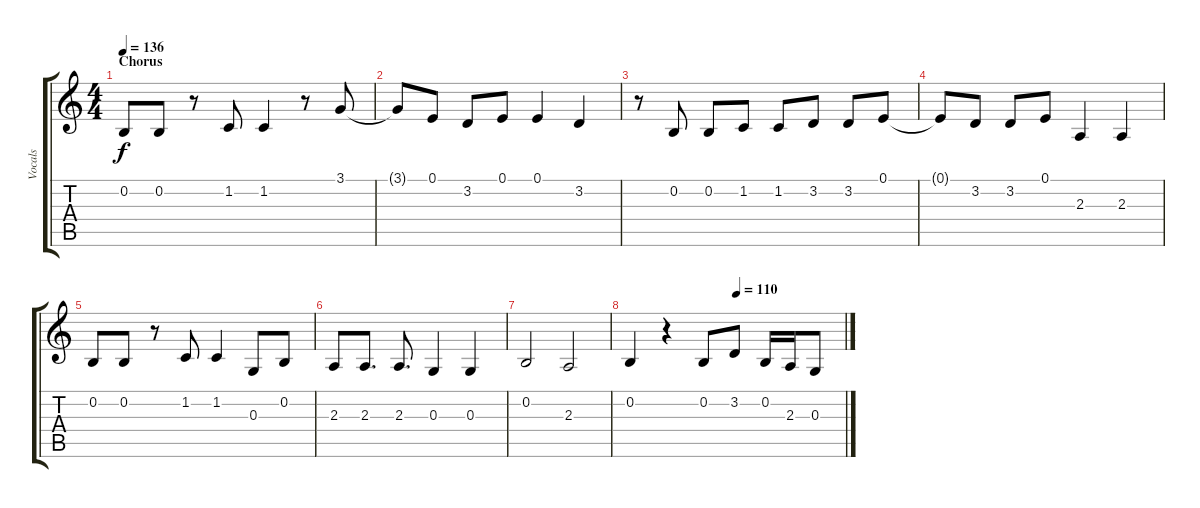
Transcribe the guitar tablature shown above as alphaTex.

\track ("Vocals" "Vocals") {instrument altosax}
\staff {score tabs}
\tuning (E4 B3 G3 D3 A2 E2) {hide}
\ts (4 4)
\section ("" "Chorus")
\tempo 136
\clef g2
\ks c
0.2.8{dy f} 0.2.8 r.8 1.2.8 1.2.4 r.8 3.1.8 |
3.1{t}.8 0.1.8 3.2.8 0.1.8 0.1.4 3.2.4 |
r.8 0.2.8 0.2.8 1.2.8 1.2.8 3.2.8 3.2.8 0.1.8 |
0.1{t}.8 3.2.8 3.2.8 0.1.8 2.3.4 2.3.4 |
0.2.8 0.2.8 r.8 1.2.8 1.2.4 0.3.8 0.2.8 |
2.3.8 2.3.8{d} 2.3.8{d} 0.3.4 0.3.4 |
0.2.2 2.3.2 |
\tempo (110 0.5)
0.2.4 r.4 0.2.8 3.2.8 0.2.16 2.3.16 0.3.8
